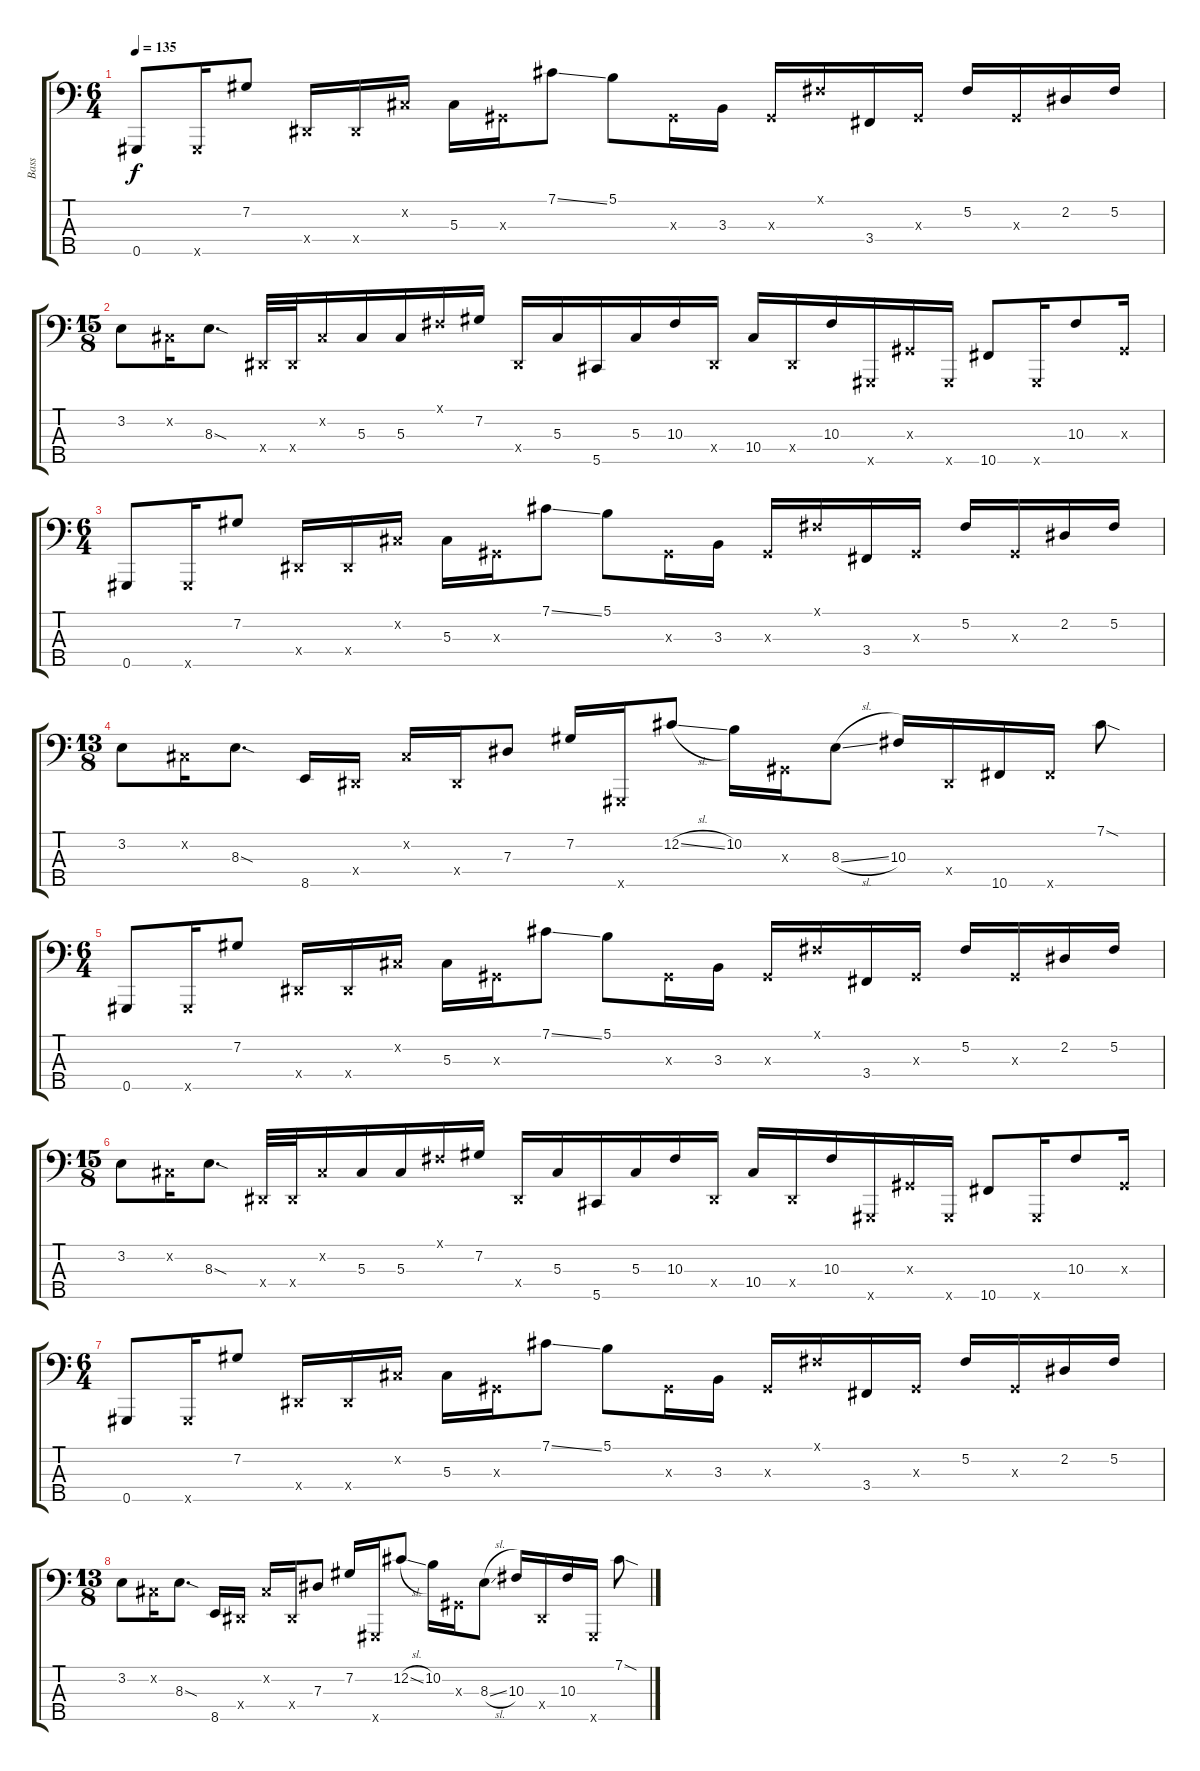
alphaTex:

\track ("Bass" "Bass") {instrument slapbass1}
\staff {score tabs}
\tuning (Gb2 Db2 Ab1 Eb1 Ab0) {hide}
\ts (6 4)
\tempo 135
\clef f4
\ks c
0.5.8{dy f instrument slapbass1} 0.5{x}.16 7.2.8 0.4{x}.16 0.4{x}.16 0.2{x}.16 5.3.16 0.3{x}.16 7.1{ss}.8 5.1.8 0.3{x}.16 3.3.16 0.3{x}.16 0.1{x}.16 3.4.16 0.3{x}.16 5.2.16 0.3{x}.16 2.2.16 5.2.16 |
\ts (15 8)
3.2.8 0.2{x}.16 8.3{sod}.8{d} 0.4{x}.32 0.4{x}.32 0.2{x}.16 5.3.16 5.3.16 0.1{x}.16 7.2.16 0.4{x}.16 5.3.16 5.5.16 5.3.16 10.3.16 0.4{x}.16 10.4.16 0.4{x}.16 10.3.16 0.5{x}.16 0.3{x}.16 0.5{x}.16 10.5.8 0.5{x}.16 10.3.8 0.3{x}.16 |
\ts (6 4)
0.5.8 0.5{x}.16 7.2.8 0.4{x}.16 0.4{x}.16 0.2{x}.16 5.3.16 0.3{x}.16 7.1{ss}.8 5.1.8 0.3{x}.16 3.3.16 0.3{x}.16 0.1{x}.16 3.4.16 0.3{x}.16 5.2.16 0.3{x}.16 2.2.16 5.2.16 |
\ts (13 8)
3.2.8 0.2{x}.16 8.3{sod}.8{d} 8.5.16 0.4{x}.16 0.2{x}.16 0.4{x}.16 7.3.8 7.2.16 0.5{x}.16 12.2{sl}.8 10.2.16 0.3{x}.16 8.3{sl}.8 10.3.16 0.4{x}.16 10.5.16 10.5{x}.16 7.1{sod}.8 |
\ts (6 4)
0.5.8 0.5{x}.16 7.2.8 0.4{x}.16 0.4{x}.16 0.2{x}.16 5.3.16 0.3{x}.16 7.1{ss}.8 5.1.8 0.3{x}.16 3.3.16 0.3{x}.16 0.1{x}.16 3.4.16 0.3{x}.16 5.2.16 0.3{x}.16 2.2.16 5.2.16 |
\ts (15 8)
3.2.8 0.2{x}.16 8.3{sod}.8{d} 0.4{x}.32 0.4{x}.32 0.2{x}.16 5.3.16 5.3.16 0.1{x}.16 7.2.16 0.4{x}.16 5.3.16 5.5.16 5.3.16 10.3.16 0.4{x}.16 10.4.16 0.4{x}.16 10.3.16 0.5{x}.16 0.3{x}.16 0.5{x}.16 10.5.8 0.5{x}.16 10.3.8 0.3{x}.16 |
\ts (6 4)
0.5.8 0.5{x}.16 7.2.8 0.4{x}.16 0.4{x}.16 0.2{x}.16 5.3.16 0.3{x}.16 7.1{ss}.8 5.1.8 0.3{x}.16 3.3.16 0.3{x}.16 0.1{x}.16 3.4.16 0.3{x}.16 5.2.16 0.3{x}.16 2.2.16 5.2.16 |
\ts (13 8)
3.2.8 0.2{x}.16 8.3{sod}.8{d} 8.5.16 0.4{x}.16 0.2{x}.16 0.4{x}.16 7.3.8 7.2.16 0.5{x}.16 12.2{sl}.8 10.2.16 0.3{x}.16 8.3{sl}.8 10.3.16 0.4{x}.16 10.3.16 0.5{x}.16 7.1{sod}.8
